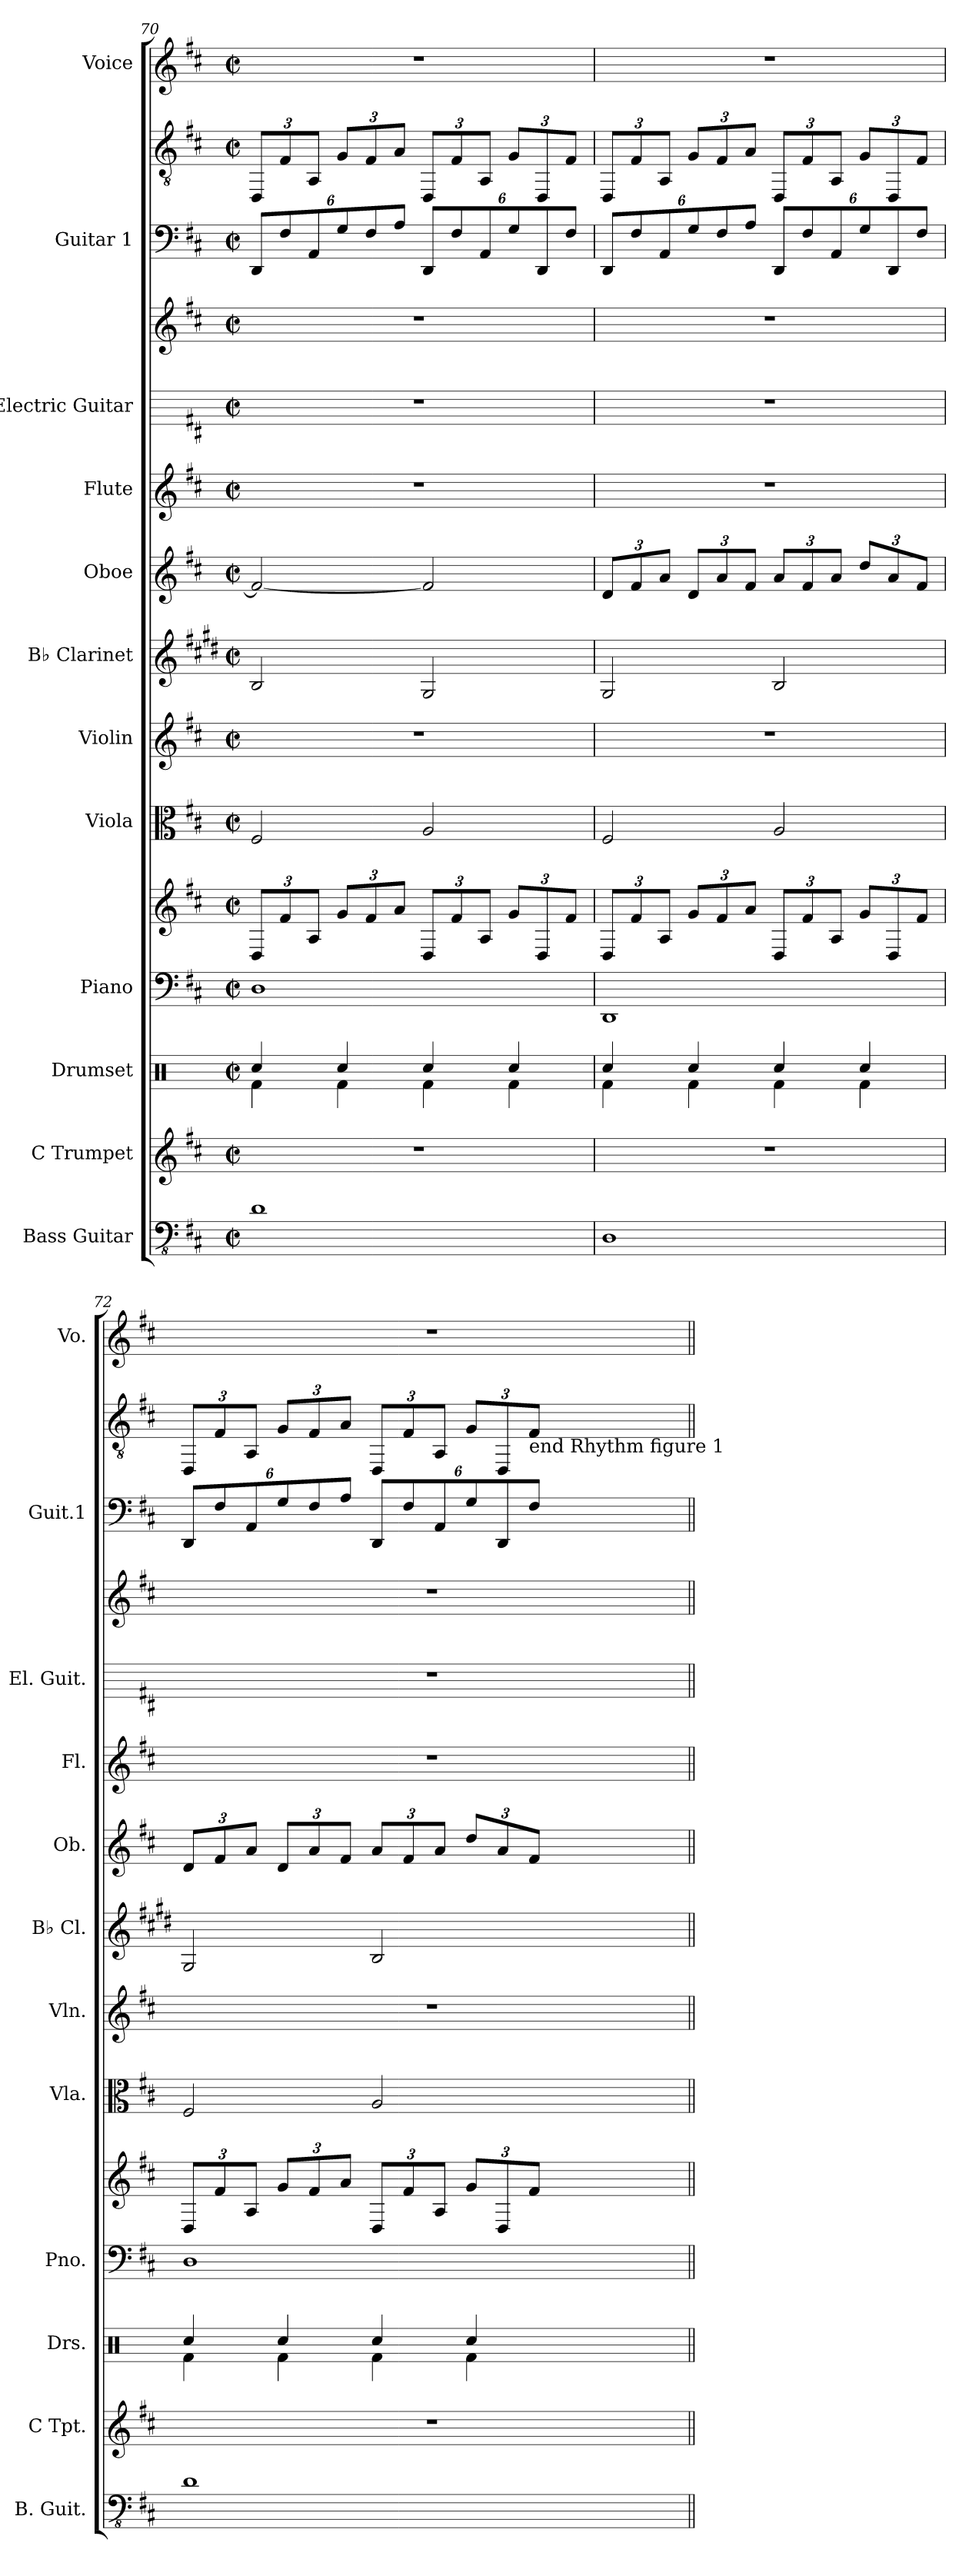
**kern	**kern	**kern	**kern	**kern	**kern	**kern	**kern	**kern	**kern	**kern	**kern	**kern	**kern	**kern
*part12	*part11	*part10	*part9	*part9	*part8	*part7	*part6	*part5	*part4	*part3	*part3	*part2	*part2	*part1
*staff15	*staff14	*staff13	*staff12	*staff11	*staff10	*staff9	*staff8	*staff7	*staff6	*staff5	*staff4	*staff3	*staff2	*staff1
*I"Bass Guitar	*I"C Trumpet	*I"Drumset	*I"Piano	*	*I"Viola	*I"Violin	*I"B♭ Clarinet	*I"Oboe	*I"Flute	*I"Electric Guitar	*	*I"Guitar 1	*	*I"Voice
*I'B. Guit.	*I'C Tpt.	*I'Drs.	*I'Pno.	*	*I'Vla.	*I'Vln.	*I'B♭ Cl.	*I'Ob.	*I'Fl.	*I'El. Guit.	*	*I'Guit.1	*	*I'Vo.
*clefFv4	*clefG2	*clefX	*clefF4	*clefG2	*clefC3	*clefG2	*clefG2	*clefG2	*clefG2	*	*clefG2	*	*clefGv2	*clefG2
*	*	*	*	*	*	*	*ITrd1c2	*	*	*	*	*	*	*
*k[f#c#]	*k[f#c#]	*k[]	*k[f#c#]	*k[f#c#]	*k[f#c#]	*k[f#c#]	*k[f#c#]	*k[f#c#]	*k[f#c#]	*k[f#c#]	*k[f#c#]	*k[f#c#]	*k[f#c#]	*k[f#c#]
*M2/2	*M2/2	*M2/2	*M2/2	*M2/2	*M2/2	*M2/2	*M2/2	*M2/2	*M2/2	*M2/2	*M2/2	*M2/2	*M2/2	*M2/2
*met(c|)	*met(c|)	*met(c|)	*met(c|)	*met(c|)	*met(c|)	*met(c|)	*met(c|)	*met(c|)	*met(c|)	*met(c|)	*met(c|)	*met(c|)	*met(c|)	*met(c|)
=70	=70	=70	=70	=70	=70	=70	=70	=70	=70	=70	=70	=70	=70	=70
*	*	*^	*	*	*	*	*	*	*	*	*	*	*	*
*	*	*	*	*	*Xbrackettup	*	*	*	*	*	*	*	*Xbrackettup	*Xbrackettup	*
1D	1r	4Rcc/	4Rf\	1D	12D/L	2F#/	1r	2A/	2f#/_	1r	1r	1r	12DDL	12DD/L	1r
.	.	.	.	.	12f#/	.	.	.	.	.	.	.	12F#	12F#/	.
.	.	.	.	.	12A/J	.	.	.	.	.	.	.	12AA	12AA/J	.
.	.	4Rcc/	4Rf\	.	12g/L	.	.	.	.	.	.	.	12G	12G/L	.
.	.	.	.	.	12f#/	.	.	.	.	.	.	.	12F#	12F#/	.
.	.	.	.	.	12a/J	.	.	.	.	.	.	.	12AJ	12A/J	.
.	.	4Rcc/	4Rf\	.	12D/L	2A/	.	2F#/	2f#/]	.	.	.	12DDL	12DD/L	.
.	.	.	.	.	12f#/	.	.	.	.	.	.	.	12F#	12F#/	.
.	.	.	.	.	12A/J	.	.	.	.	.	.	.	12AA	12AA/J	.
.	.	4Rcc/	4Rf\	.	12g/L	.	.	.	.	.	.	.	12G	12G/L	.
.	.	.	.	.	12D/	.	.	.	.	.	.	.	12DD	12DD/	.
.	.	.	.	.	12f#/J	.	.	.	.	.	.	.	12F#J	12F#/J	.
=71	=71	=71	=71	=71	=71	=71	=71	=71	=71	=71	=71	=71	=71	=71	=71
*	*	*	*	*	*	*	*	*	*Xbrackettup	*	*	*	*	*	*
1DD	1r	4Rcc/	4Rf\	1DD	12D/L	2F#/	1r	2F#/	12d/L	1r	1r	1r	12DDL	12DD/L	1r
.	.	.	.	.	12f#/	.	.	.	12f#/	.	.	.	12F#	12F#/	.
.	.	.	.	.	12A/J	.	.	.	12a/J	.	.	.	12AA	12AA/J	.
.	.	4Rcc/	4Rf\	.	12g/L	.	.	.	12d/L	.	.	.	12G	12G/L	.
.	.	.	.	.	12f#/	.	.	.	12a/	.	.	.	12F#	12F#/	.
.	.	.	.	.	12a/J	.	.	.	12f#/J	.	.	.	12AJ	12A/J	.
.	.	4Rcc/	4Rf\	.	12D/L	2A/	.	2A/	12a/L	.	.	.	12DDL	12DD/L	.
.	.	.	.	.	12f#/	.	.	.	12f#/	.	.	.	12F#	12F#/	.
.	.	.	.	.	12A/J	.	.	.	12a/J	.	.	.	12AA	12AA/J	.
.	.	4Rcc/	4Rf\	.	12g/L	.	.	.	12dd/L	.	.	.	12G	12G/L	.
.	.	.	.	.	12D/	.	.	.	12a/	.	.	.	12DD	12DD/	.
.	.	.	.	.	12f#/J	.	.	.	12f#/J	.	.	.	12F#J	12F#/J	.
!!LO:PB:g=z
=72	=72	=72	=72	=72	=72	=72	=72	=72	=72	=72	=72	=72	=72	=72	=72
1D	1r	4Rcc/	4Rf\	1D	12D/L	2F#/	1r	2F#/	12d/L	1r	1r	1r	12DDL	12DD/L	1r
.	.	.	.	.	12f#/	.	.	.	12f#/	.	.	.	12F#	12F#/	.
.	.	.	.	.	12A/J	.	.	.	12a/J	.	.	.	12AA	12AA/J	.
.	.	4Rcc/	4Rf\	.	12g/L	.	.	.	12d/L	.	.	.	12G	12G/L	.
.	.	.	.	.	12f#/	.	.	.	12a/	.	.	.	12F#	12F#/	.
.	.	.	.	.	12a/J	.	.	.	12f#/J	.	.	.	12AJ	12A/J	.
.	.	4Rcc/	4Rf\	.	12D/L	2A/	.	2A/	12a/L	.	.	.	12DDL	12DD/L	.
.	.	.	.	.	12f#/	.	.	.	12f#/	.	.	.	12F#	12F#/	.
.	.	.	.	.	12A/J	.	.	.	12a/J	.	.	.	12AA	12AA/J	.
.	.	4Rcc/	4Rf\	.	12g/L	.	.	.	12dd/L	.	.	.	12G	12G/L	.
.	.	.	.	.	12D/	.	.	.	12a/	.	.	.	12DD	12DD/	.
!	!	!	!	!	!	!	!	!	!	!	!	!	!	!LO:TX:b:t=end Rhythm figure 1	!
.	.	.	.	.	12f#/J	.	.	.	12f#/J	.	.	.	12F#J	12F#/J	.
*	*	*v	*v	*	*	*	*	*	*	*	*	*	*	*	*
=||	=||	=||	=||	=||	=||	=||	=||	=||	=||	=||	=||	=||	=||	=||
*-	*-	*-	*-	*-	*-	*-	*-	*-	*-	*-	*-	*-	*-	*-
